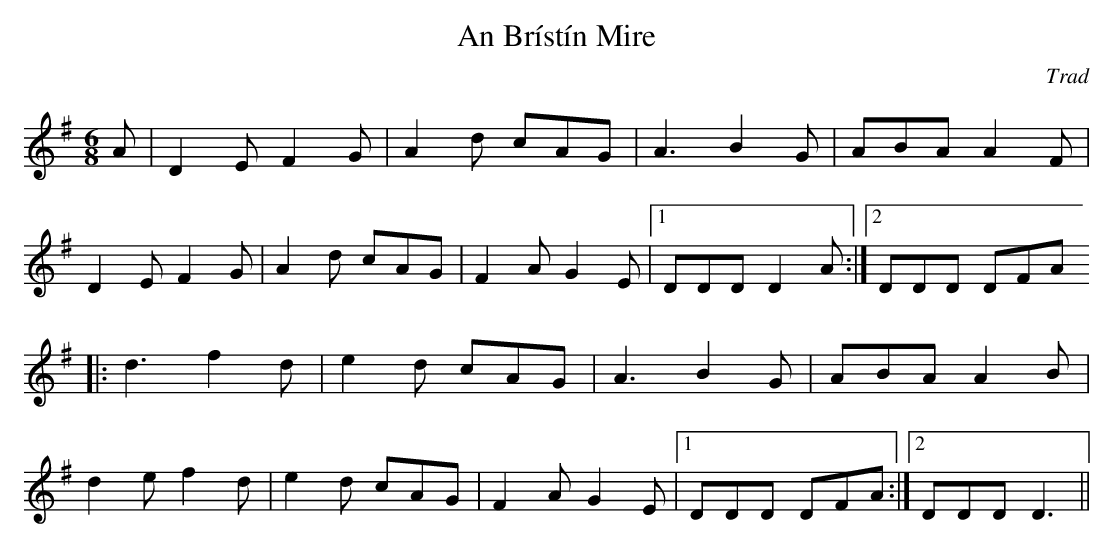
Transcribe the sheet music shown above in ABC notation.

X:1
T:An Brístín Mire
C:Trad
M:6/8
L:1/8
K:DMix
A|D2E F2G|A2d cAG|A3 B2G|ABA A2F|!
D2E F2G|A2d cAG|F2A G2E|1 DDD D2A:|2 DDD DFA !
|:d3 f2d|e2d cAG|A3 B2G|ABA A2B|!
d2e f2d|e2d cAG|F2A G2E|1 DDD DFA:|2 DDD D3||!
